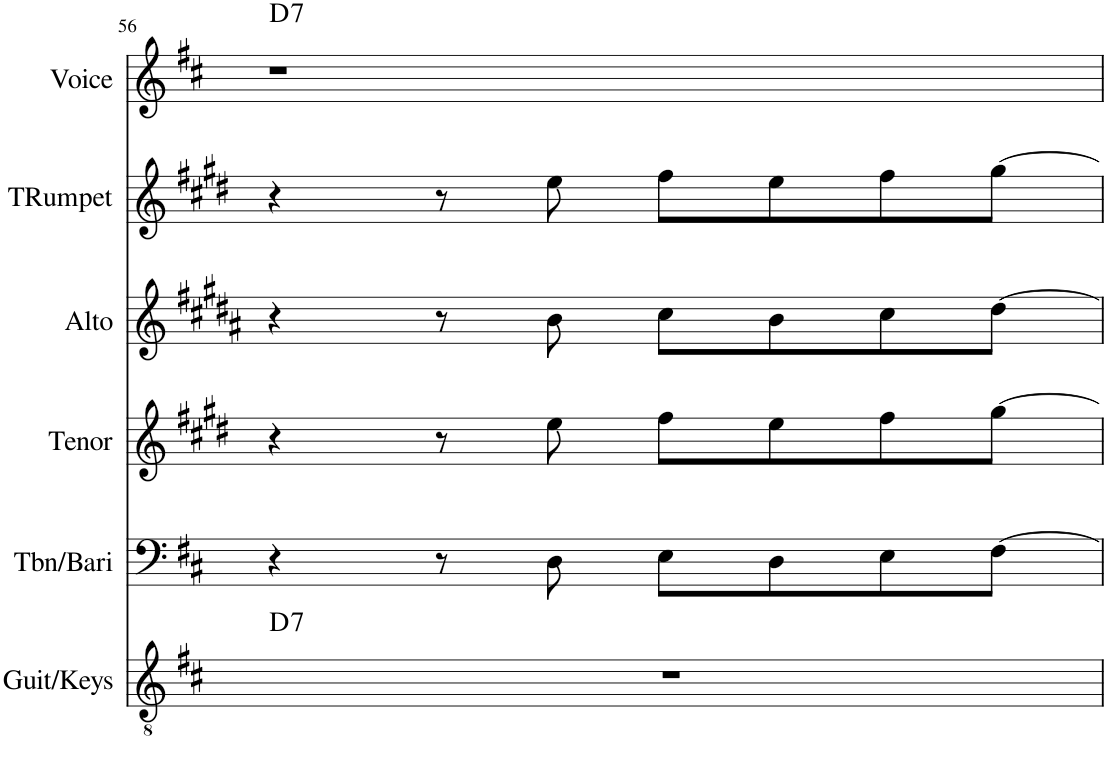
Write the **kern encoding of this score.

**kern	**harte	**kern	**kern	**kern	**kern	**kern	**harte
*part6	*part6	*part5	*part4	*part3	*part2	*part1	*part1
*staff6	*	*staff5	*staff4	*staff3	*staff2	*staff1	*
*I"Guit/Keys	*	*I"Tbn/Bari	*I"Tenor	*I"Alto	*I"Trumpet	*I"Voice	*
*I'Guit/Keys	*	*I'Tbn/Bari	*I'Tenor	*I'Alto	*I'TRumpet	*I'Voice	*
!!LO:PB:g=z
*clefGv2	*	*clefF4	*clefG2	*clefG2	*clefG2	*clefG2	*
*	*	*	*Trd8c14	*Trd5c9	*Trd1c2	*	*
*k[f#c#]	*	*k[f#c#]	*k[f#c#g#d#]	*k[f#c#g#d#a#]	*k[f#c#g#d#]	*k[f#c#]	*
*D:	*	*D:	*	*	*	*D:	*
*M4/4	*	*M4/4	*M4/4	*M4/4	*M4/4	*M4/4	*
=56	=56	=56	=56	=56	=56	=56	=56
!	!LO:H:kt=7	!	!	!	!	!	!LO:H:kt=7
1r	D:7	4r	4r	4r	4r	1r	D:7
.	.	8r	8r	8r	8r	.	.
.	.	8D\	8ee\	8b\	8ee\	.	.
.	.	8E\L	8ff#\L	8cc#\L	8ff#\L	.	.
.	.	8D\	8ee\	8b\	8ee\	.	.
.	.	8E\	8ff#\	8cc#\	8ff#\	.	.
.	.	[8F#\J	[8gg#\J	[8dd#\J	[8gg#\J	.	.
=	=	=	=	=	=	=	=
*-	*-	*-	*-	*-	*-	*-	*-
